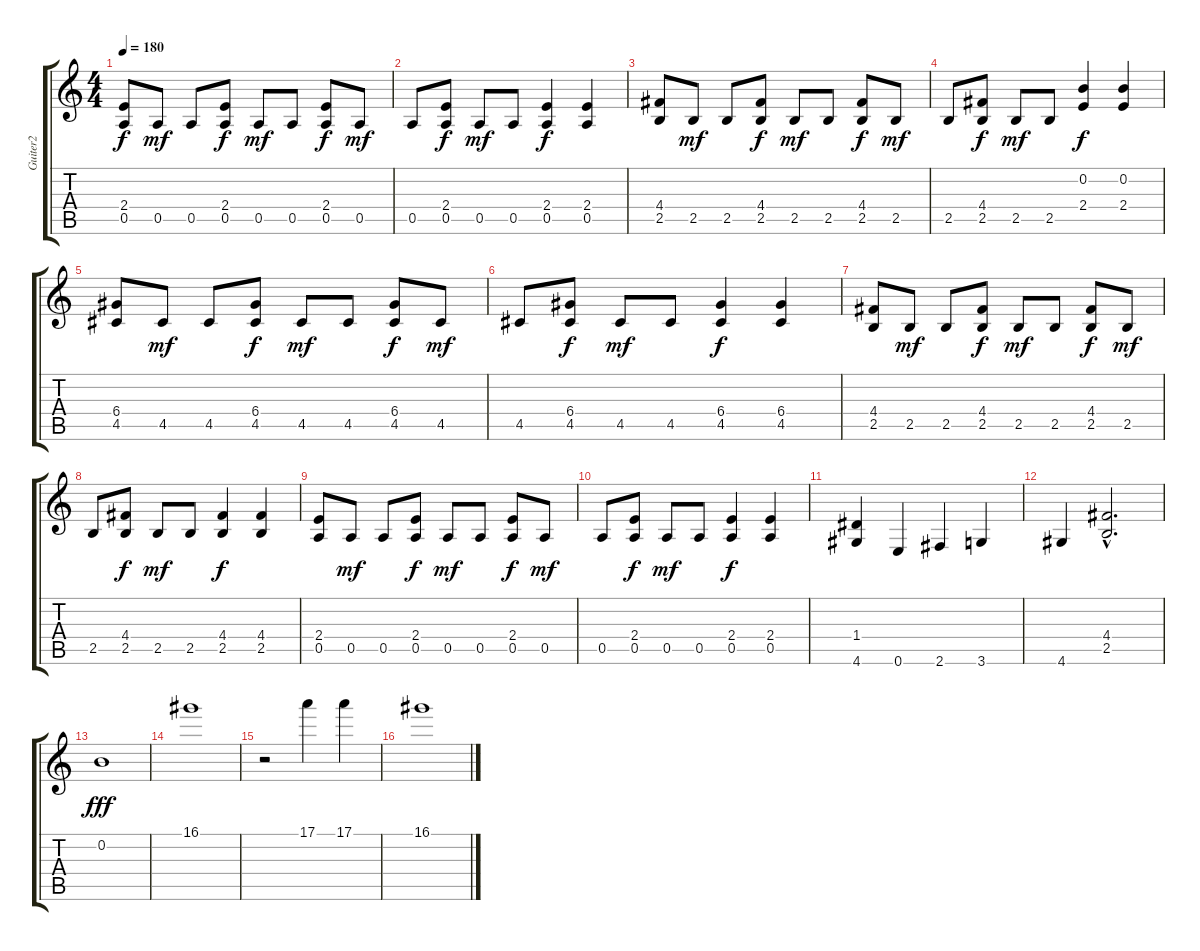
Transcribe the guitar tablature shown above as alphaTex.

\track ("Guiter2" "Guiter2") {instrument distortionguitar}
\staff {score tabs}
\tuning (E4 B3 G3 D3 A2 E2) {hide}
\ts (4 4)
\tempo 180
\clef g2
\ks c
(2.4 0.5).8{dy f} 0.5.8{dy mf} 0.5.8 (2.4 0.5).8{dy f} 0.5.8{dy mf} 0.5.8 (2.4 0.5).8{dy f} 0.5.8{dy mf} |
0.5.8 (2.4 0.5).8{dy f} 0.5.8{dy mf} 0.5.8 (2.4 0.5).4{dy f} (2.4 0.5).4 |
(4.4 2.5).8 2.5.8{dy mf} 2.5.8 (4.4 2.5).8{dy f} 2.5.8{dy mf} 2.5.8 (4.4 2.5).8{dy f} 2.5.8{dy mf} |
2.5.8 (4.4 2.5).8{dy f} 2.5.8{dy mf} 2.5.8 (0.2 2.4).4{dy f} (0.2 2.4).4 |
(6.4 4.5).8 4.5.8{dy mf} 4.5.8 (6.4 4.5).8{dy f} 4.5.8{dy mf} 4.5.8 (6.4 4.5).8{dy f} 4.5.8{dy mf} |
4.5.8 (6.4 4.5).8{dy f} 4.5.8{dy mf} 4.5.8 (6.4 4.5).4{dy f} (6.4 4.5).4 |
(4.4 2.5).8 2.5.8{dy mf} 2.5.8 (4.4 2.5).8{dy f} 2.5.8{dy mf} 2.5.8 (4.4 2.5).8{dy f} 2.5.8{dy mf} |
2.5.8 (4.4 2.5).8{dy f} 2.5.8{dy mf} 2.5.8 (4.4 2.5).4{dy f} (4.4 2.5).4 |
(2.4 0.5).8 0.5.8{dy mf} 0.5.8 (2.4 0.5).8{dy f} 0.5.8{dy mf} 0.5.8 (2.4 0.5).8{dy f} 0.5.8{dy mf} |
0.5.8 (2.4 0.5).8{dy f} 0.5.8{dy mf} 0.5.8 (2.4 0.5).4{dy f} (2.4 0.5).4 |
(1.4 4.6).4 0.6.4 2.6.4 3.6.4 |
4.6.4 (4.4{hac} 2.5{hac}).2{d} |
0.2.1{dy fff} |
16.1.1 |
r.2 17.1.4 17.1.4 |
16.1.1
